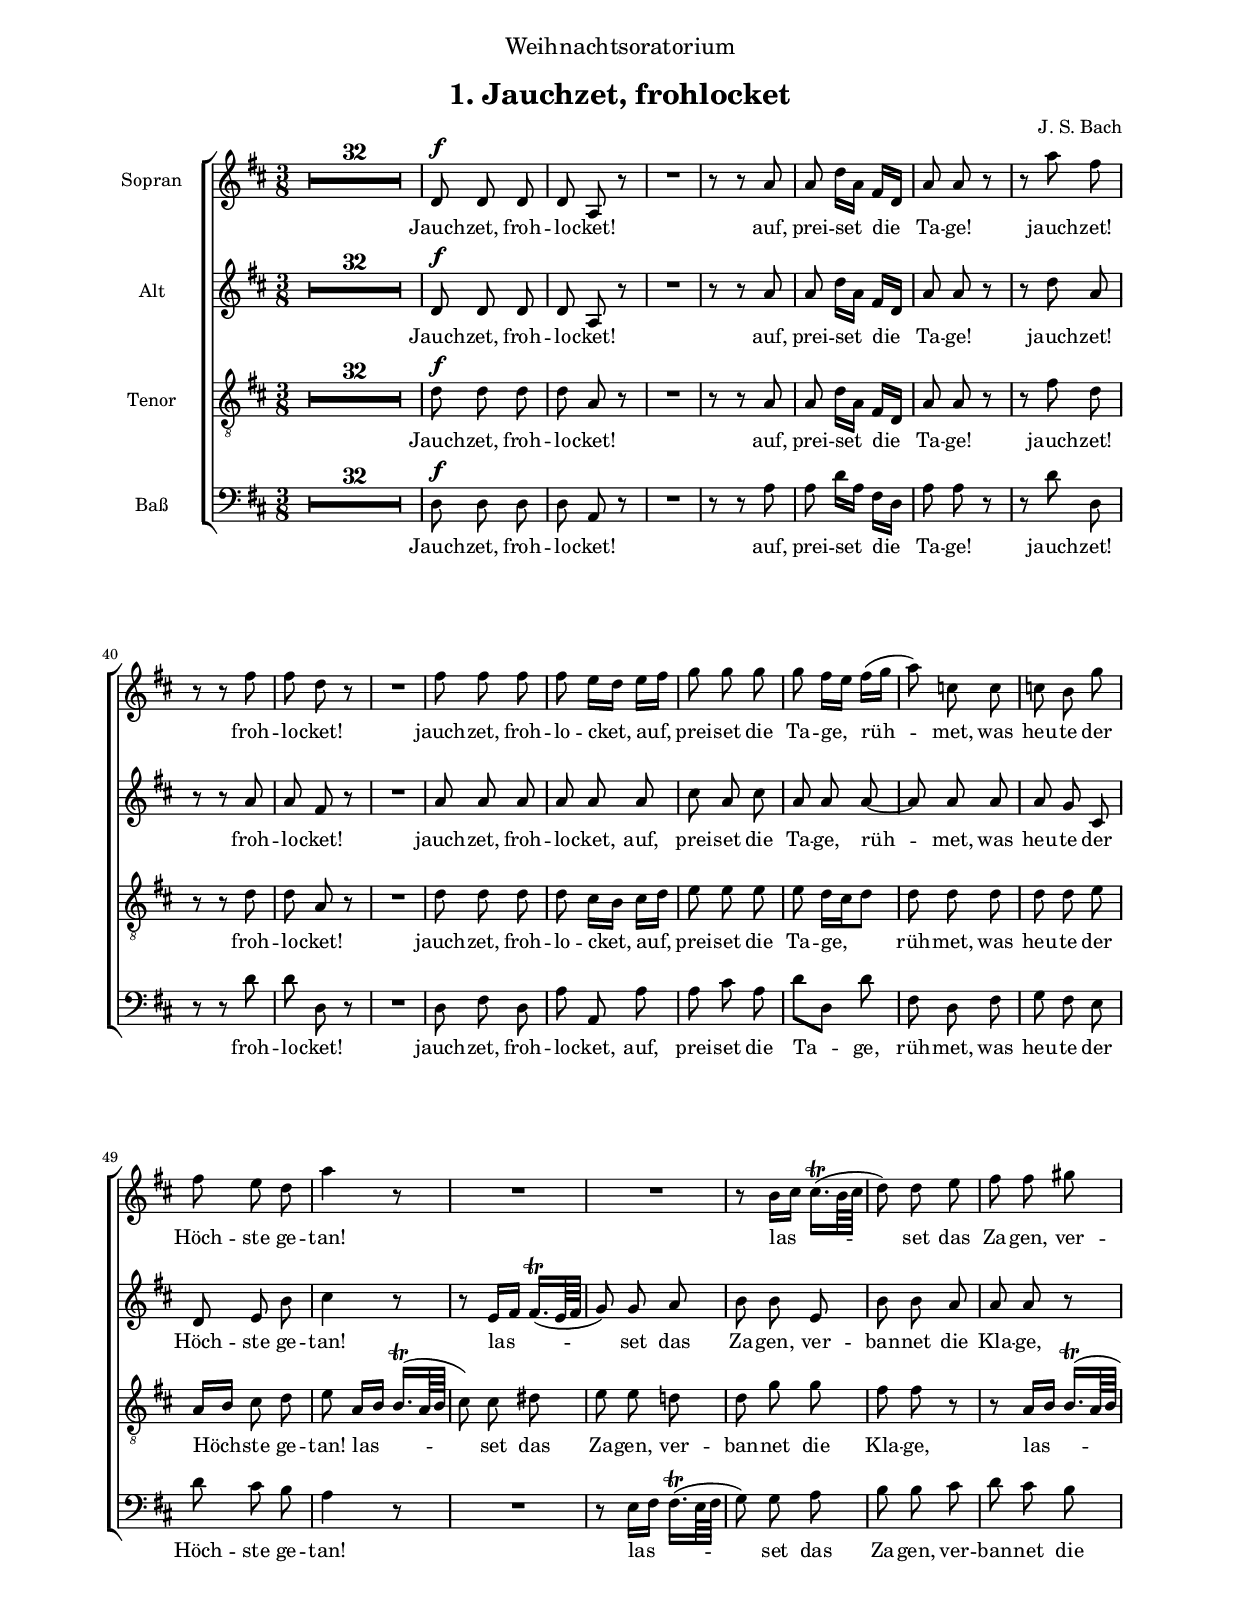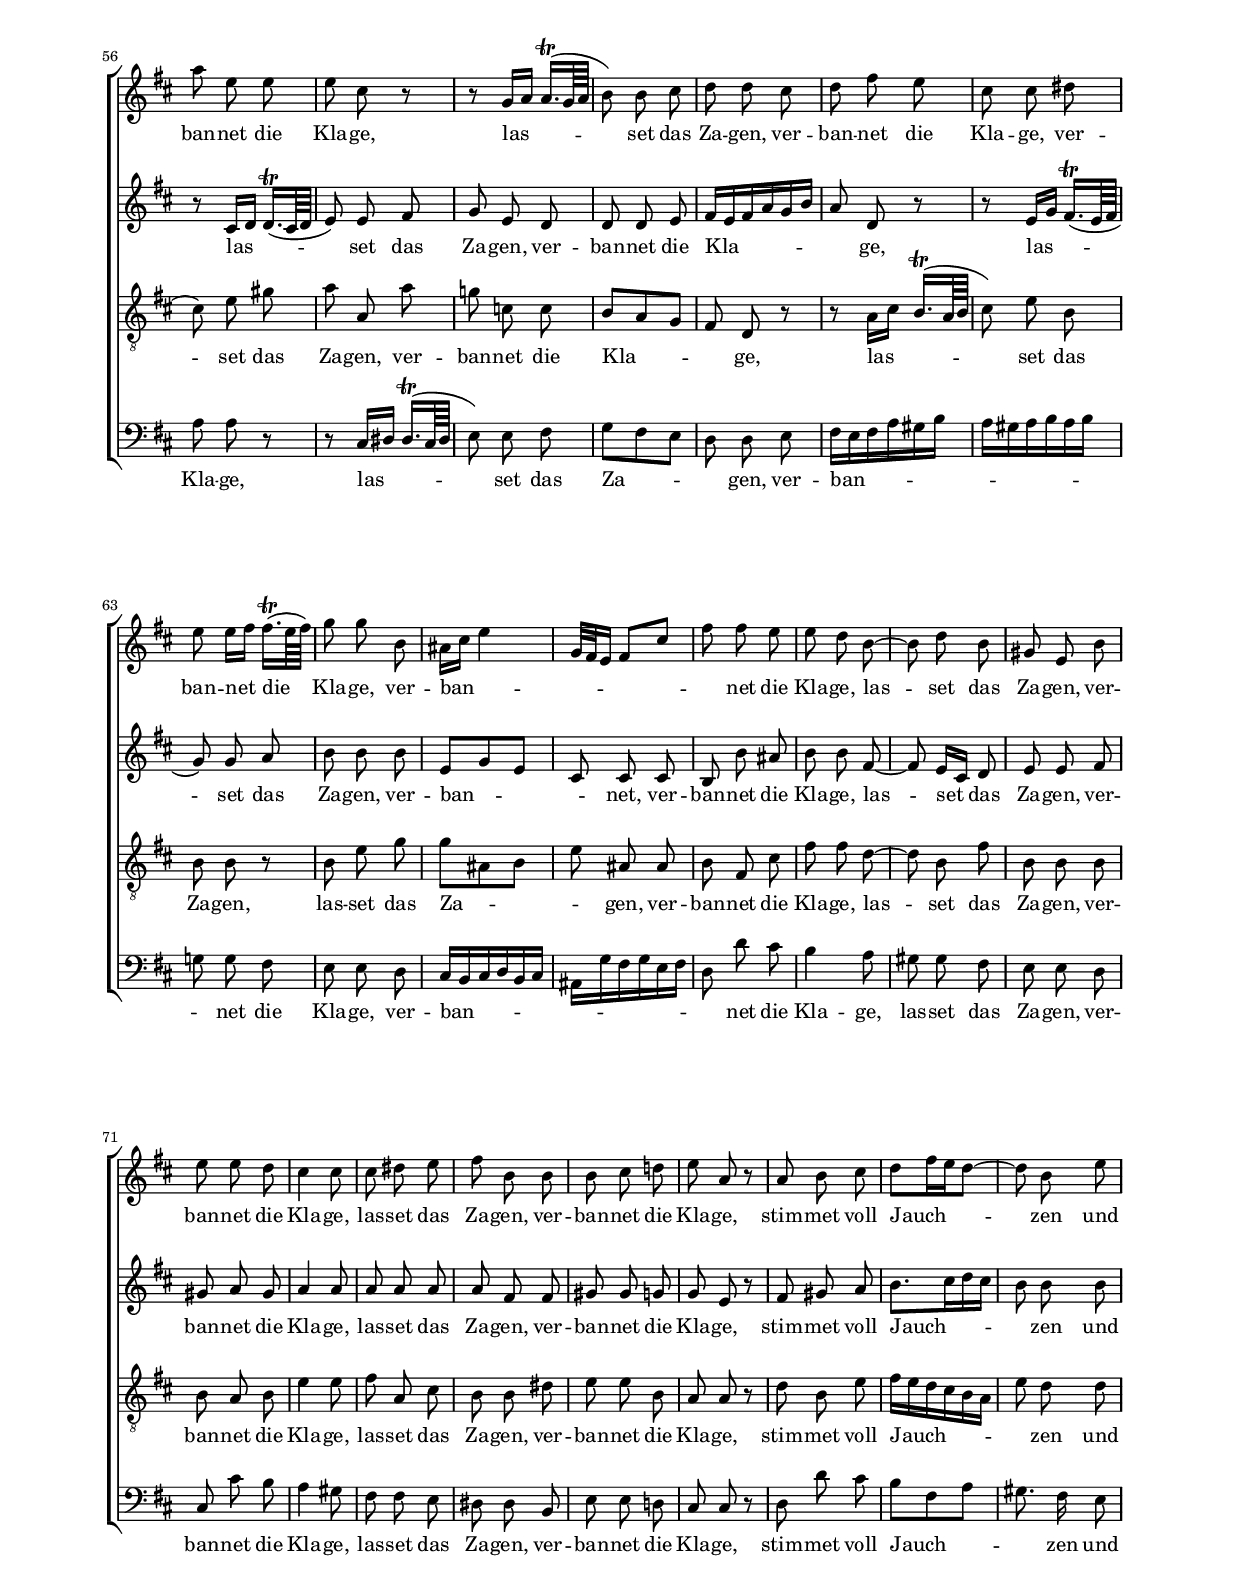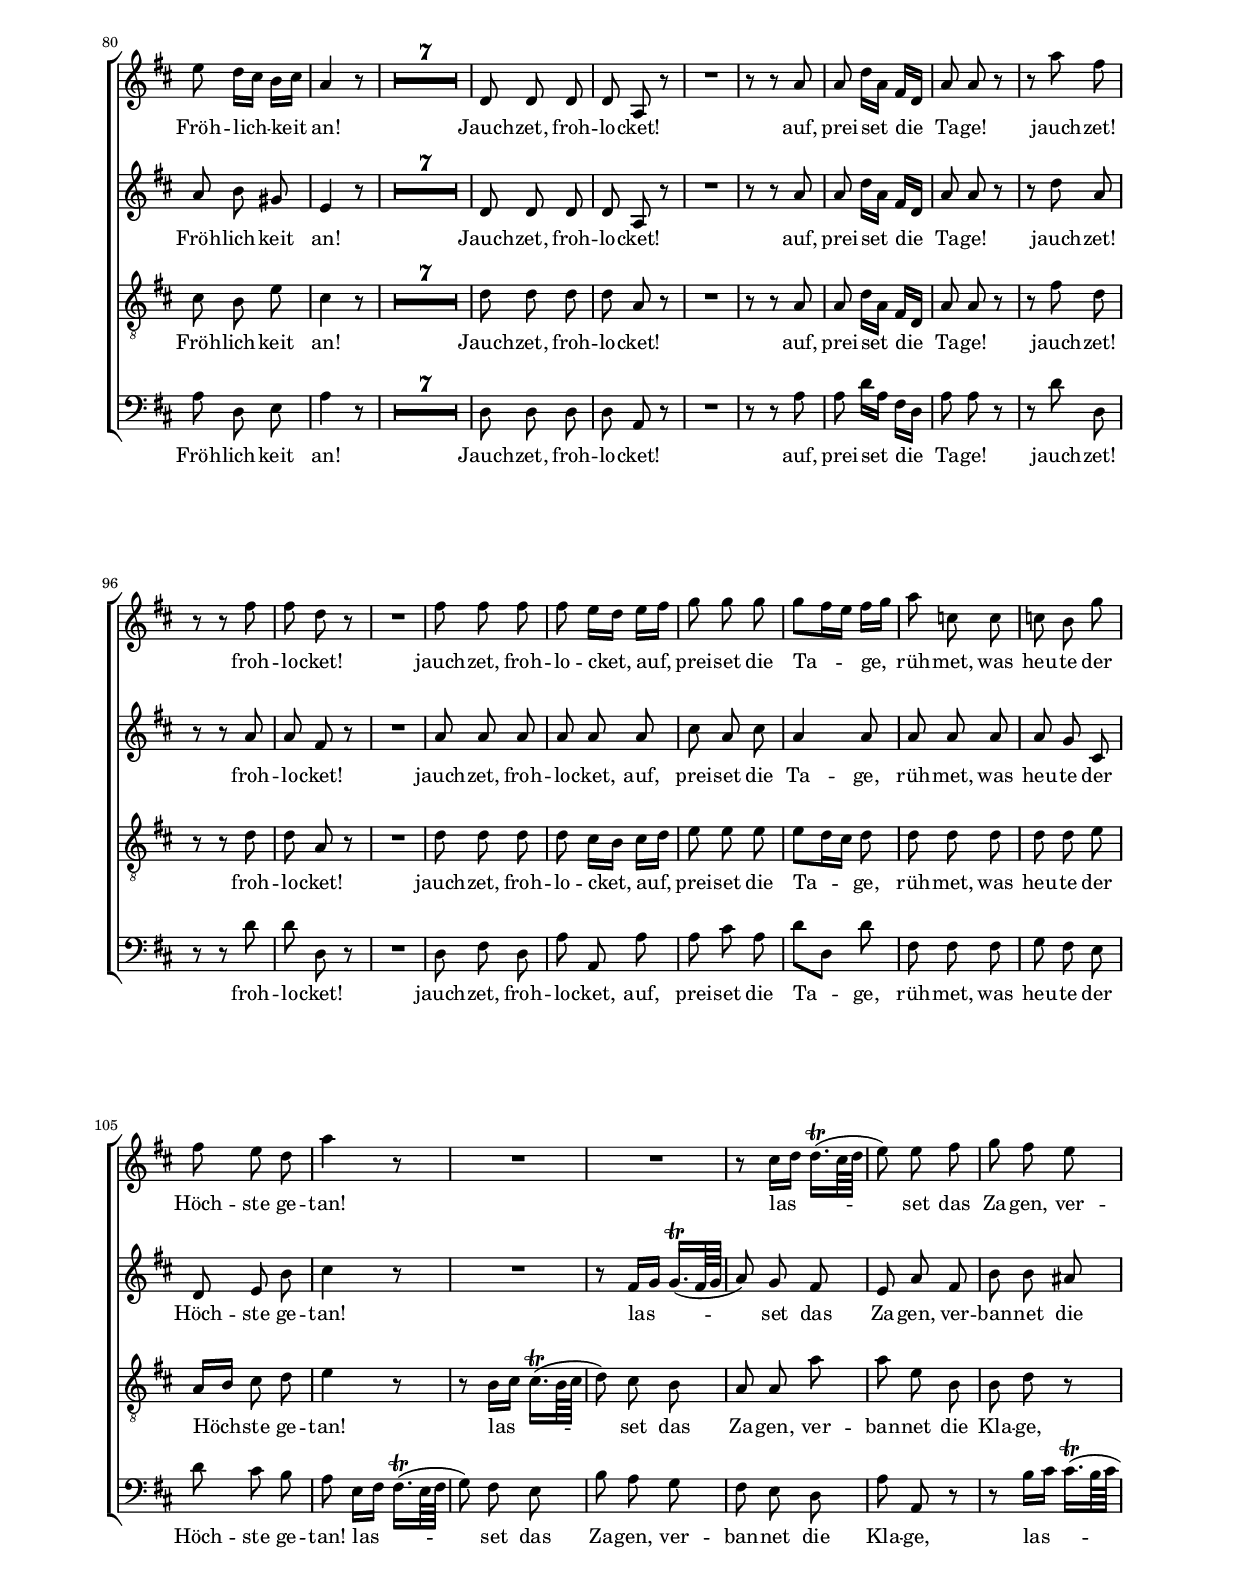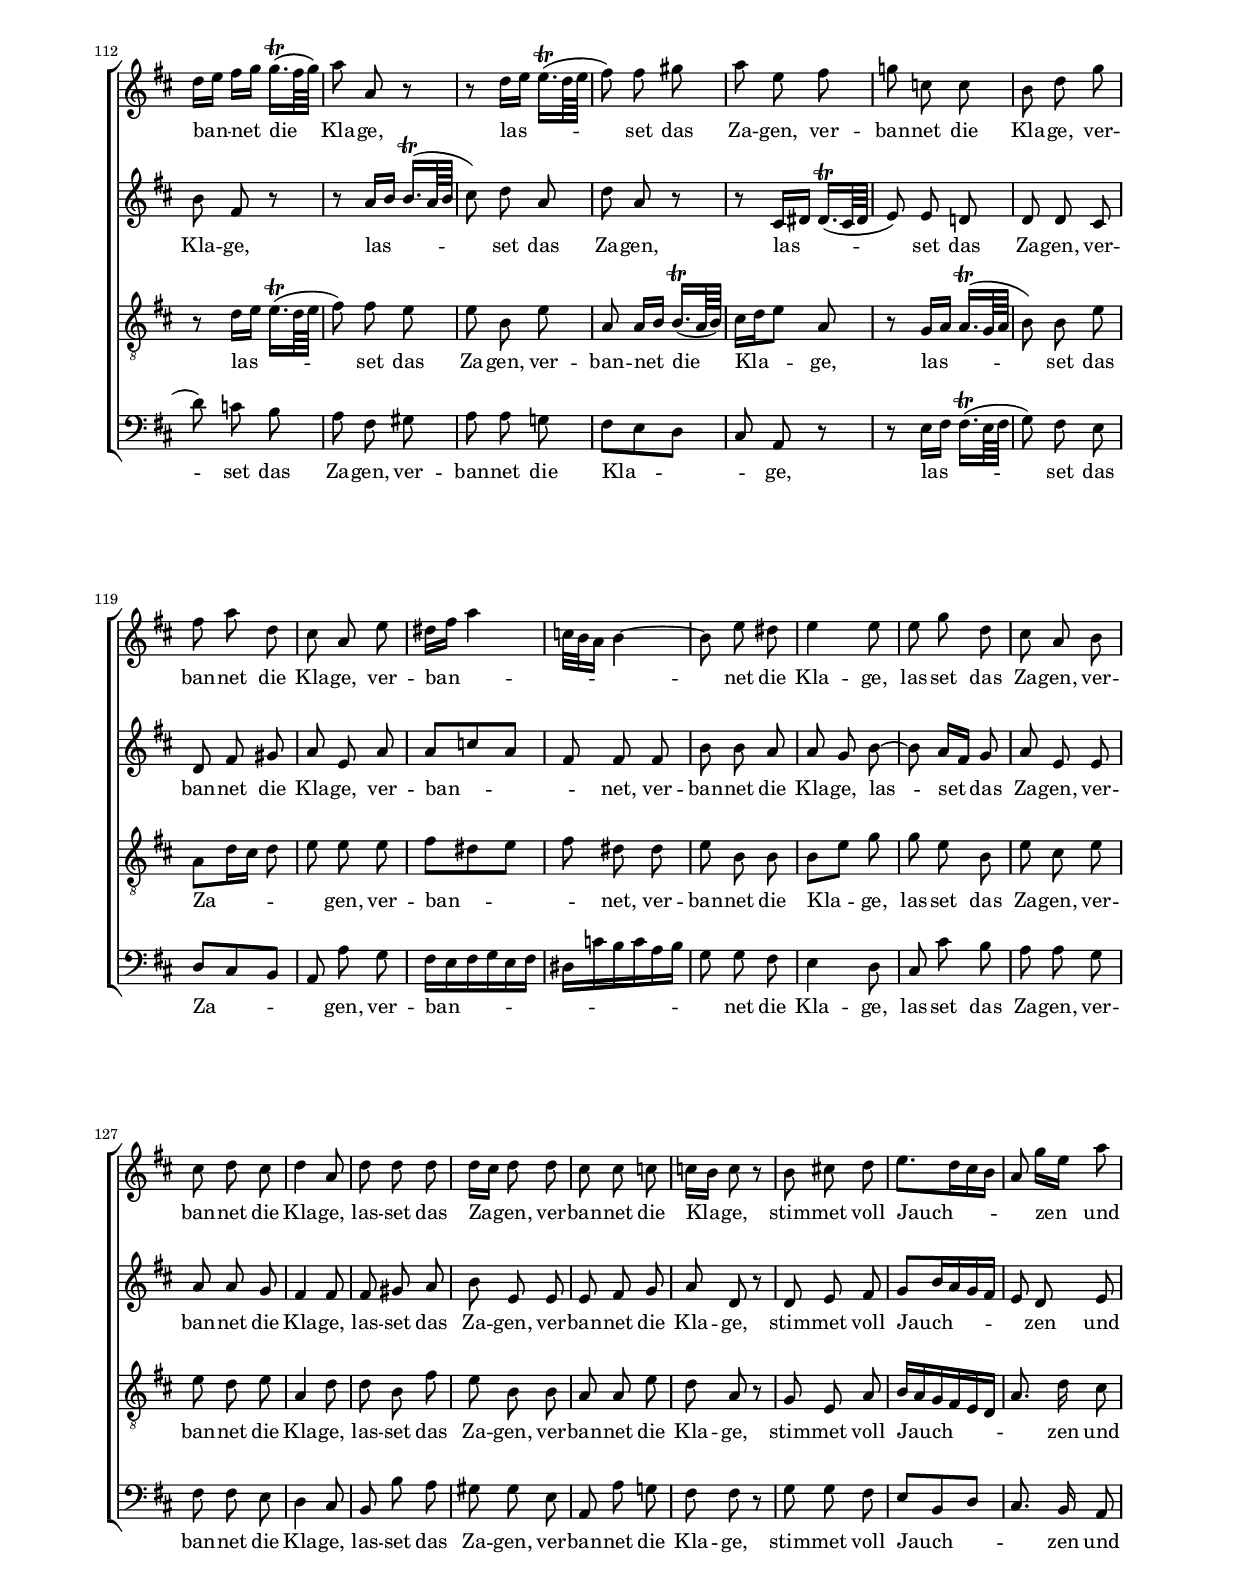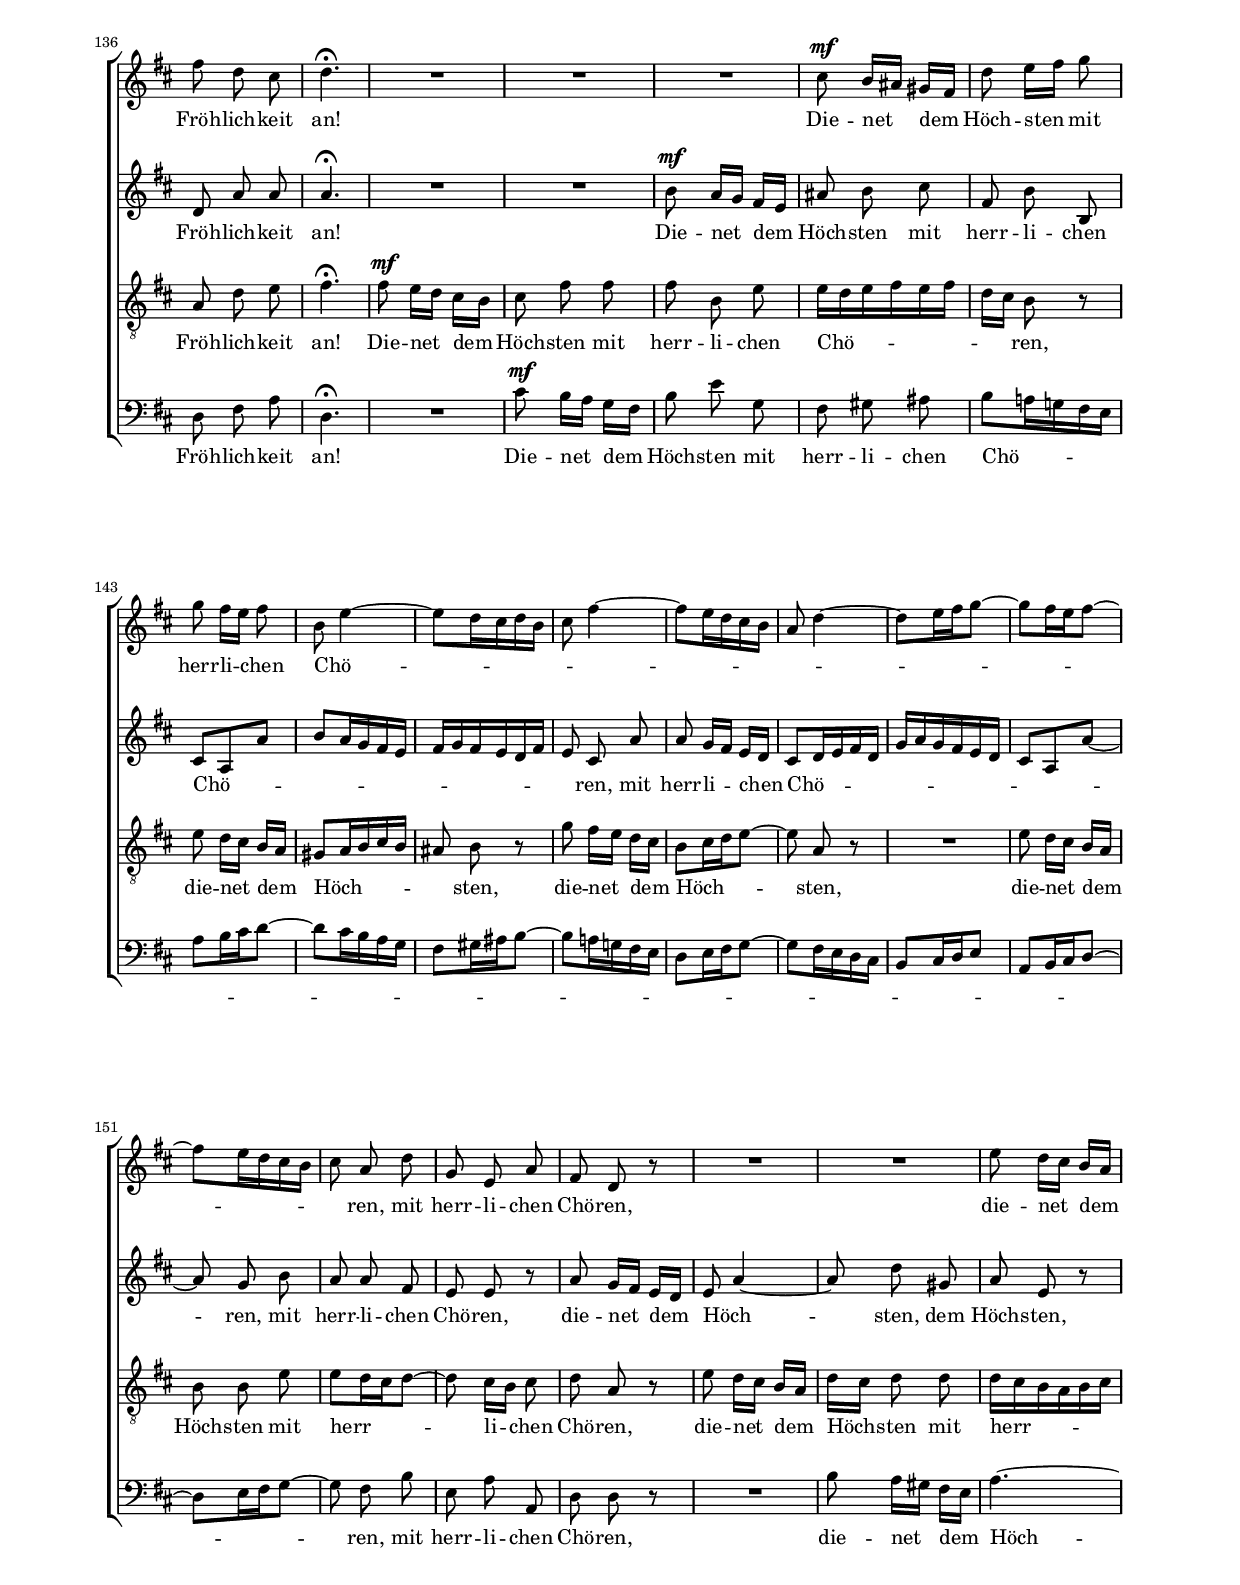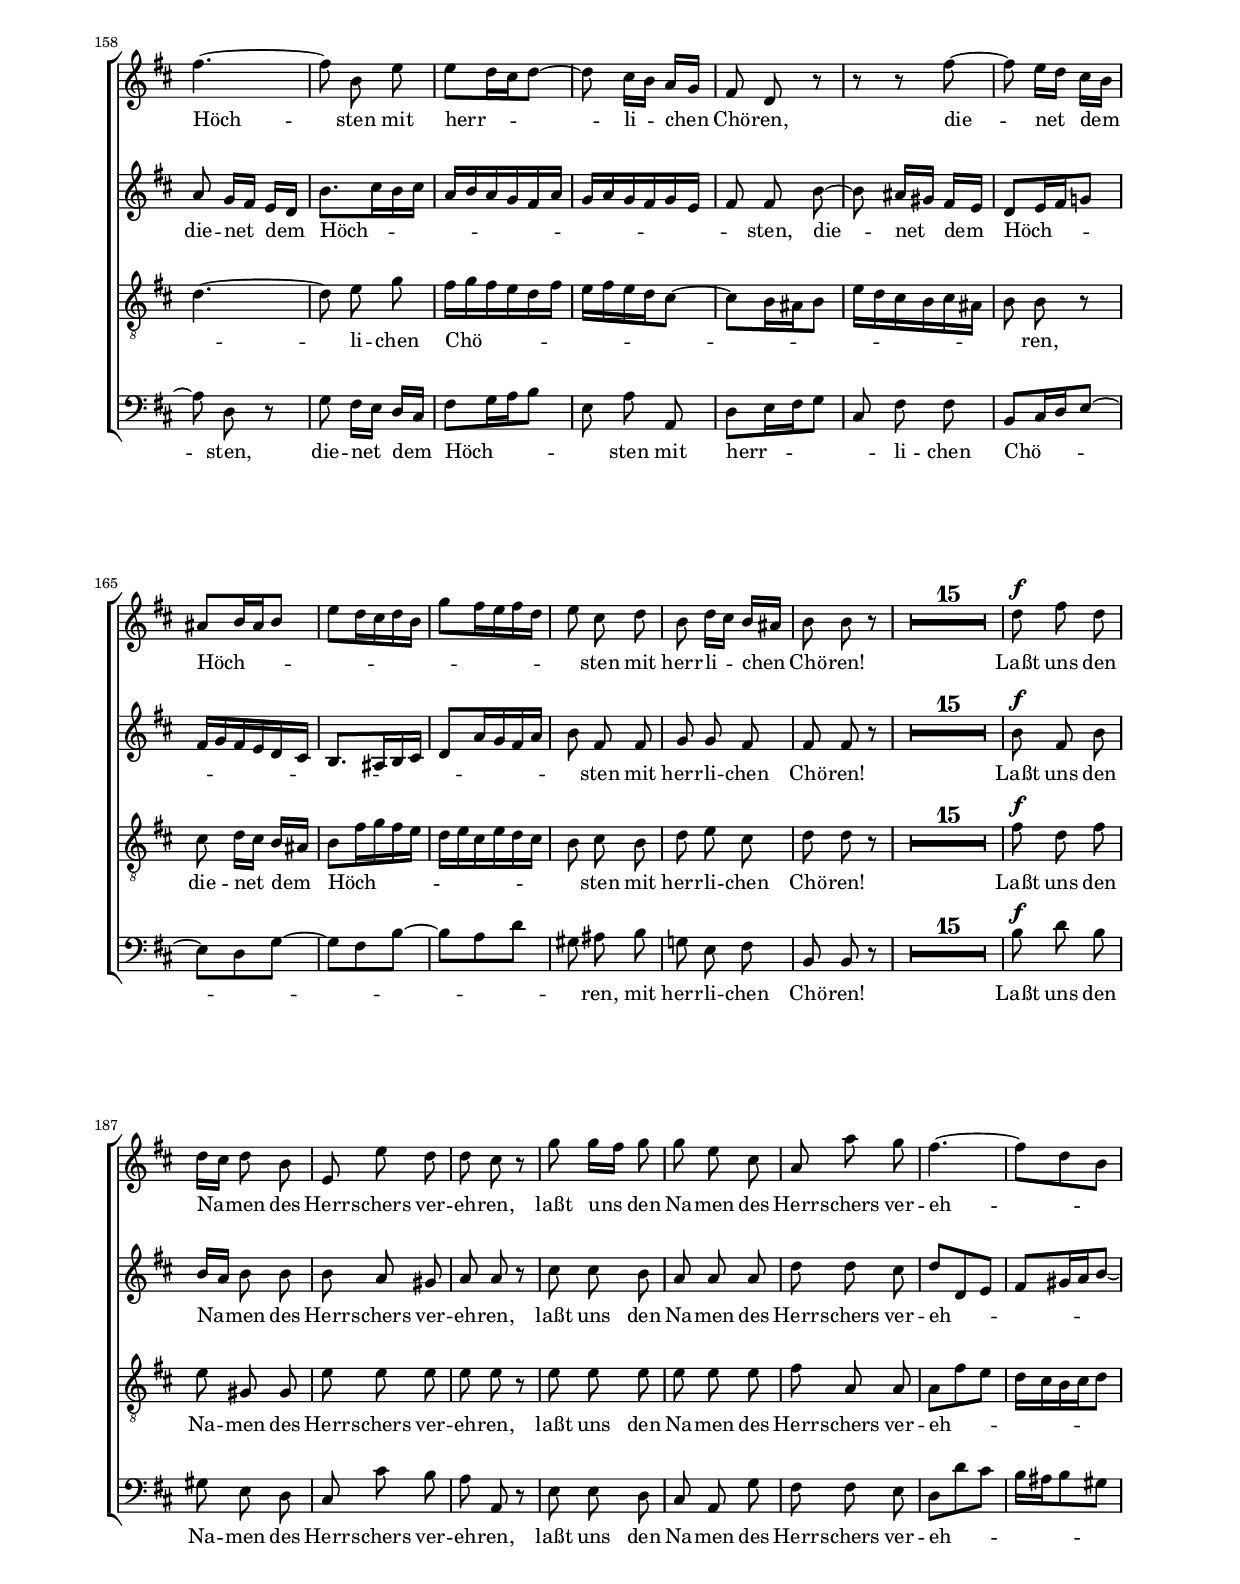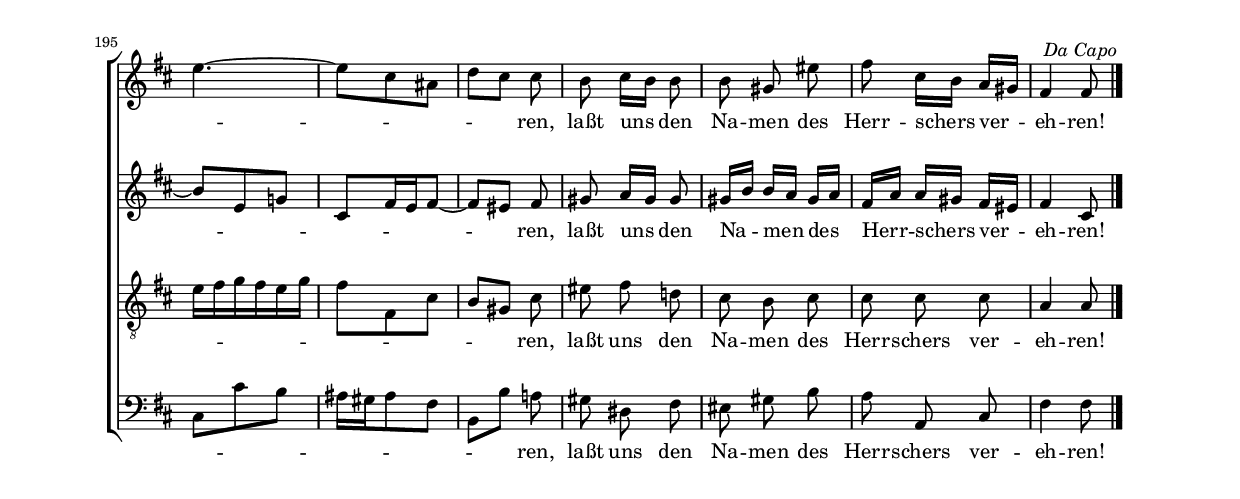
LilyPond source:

\header
{
  dedication=\markup { \fontsize #2 "Weihnachtsoratorium"}
  title=\markup {\vspace #2 "1. Jauchzet, frohlocket"}
  composer="J. S. Bach"
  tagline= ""
}

\version "2.16.0"
\include "deutsch.ly"
#(set-global-staff-size 16)
#(ly:set-option 'point-and-click #f)

	
global = {
	\key d \major
	\time 3/8
	}

	ficta = { \once \set suggestAccidentals = ##t }
	
	forget = #(define-music-function (parser location music) (ly:music?) #{
		\accidentalStyle "forget"
		$music
		\accidentalStyle "default"
		#})


\paper
	{
	top-margin = 1.8 \cm
	bottom-margin = 1.8 \cm
	left-margin = 2 \cm
	line-width = 17 \cm
	ragged-bottom = ##f
	ragged-last-bottom = ##t
	print-page-number = ##f
	system-system-spacing = #'((basic-distance . 20) (minimum-distance . 14) (padding . 8) (strechability . 50))
%	systems-per-page = 3
%	min-systems-per-page = 3
	}


cantus =  \relative c''
	{
	\autoBeamOff
	\compressFullBarRests
	R4.*32
	d,8^\f d d
	d8 a r
%35
	R4. |
	r8 r a'
	a8 d16[ a] fis[ d]
	a'8 a r
	r8 a' fis
%40
	r8 r fis |
	fis8 d r
	R4.
	fis8 fis fis
	fis8 e16[ d] e16[ fis]
%45
	g8 g g |
	g8 fis16[ e] fis16[( g]
	a8) c, c
	c8 h g'
	fis8 e d
%50
	a'4 r8 |
	R4.
	R4.
	r8 h,16[ cis] cis16.[(\trill h64 cis]
	d8) d e
%55
	fis8 fis gis |
	a8 e e
	e8 cis r
	r8 g16[ a] a16.[(\trill g64 a]
	h8) h cis
%60
	d8 d cis |
	d8 fis e
	cis8 cis dis
	e8 e16[ fis] fis16.[(\trill e64 fis])
	g8 g h,
%65
	ais16[ cis] e4 |
	g,32[ fis e16] fis8[ cis']
	fis8 fis e
	e8 d h~
	h8 d h
%70
	gis8 e h' |
	e8 e d
	cis4 cis8
	cis8 dis e
	fis8 h, h
%75
	h8 cis d! |
	e8 a, r
	a8 h cis
	d8[ fis16 e d8]~
	d8 h e
%80
	e8 d16[ cis] h[ cis] |
	a4 r8
	\compressFullBarRests \override MultiMeasureRest #'expand-limit = #3  R4.*7
	d,8 d d
%90
	d8 a r |
	R4.
	r8 r a'
	a8 d16[ a] fis[ d]
	a'8 a r
%95
	r8 a' fis |
	r8 r fis
	fis8 d r
	R4.
	fis8 fis fis
%100
	fis8 e16[ d] e[ fis] |
	g8 g g
	g8[ fis16 e] fis[ g]
	a8 c, c
	c8 h g'
%105
	fis8 e d |
	a'4 r8
	R4.
	R4.
	r8 cis,16[ d] d16.[(\trill cis64 d]
%110
	e8) e fis |
	g8 fis e
	d16[ e] fis[ g] g16.[(\trill fis64 g])
	a8 a, r
	r8 d16[ e] e16.[(\trill d64 e]
%115
	fis8) fis gis |
	a8 e fis
	g!8 c, c
	h8 d g
	fis8 a d,
%120
	cis8 a e' |
	dis16[ fis] a4
	c,32[ h a16] h4~
	h8 e dis
	e4 e8
%125
	e8 g d |
	cis8 a h
	cis8 d cis
	d4 a8
	d8 d d
%130
	d16[ cis] d8 d |
	cis8 cis c
	c16[ h] c8 r
	h8 cis! d
	e8.[ d16 cis h]
%135
	a8 g'16[ e] a8 |
	fis8 d cis 
	d4.\fermata
	R4.
	R4.
%140
	R4. |
	cis8^\mf h16[ ais] gis[ fis]
	d'8 e16[ fis] g8
	g8 fis16[ e] fis8
	h,8 e4~
%145
	e8[ d16 cis d h] |
	cis8 fis4~
	fis8[ e16 d cis h]
	a8 d4~
	d8[ e16 fis g8]~
%150
	g8[ fis16 e fis8]~ |
	fis[ e16 d cis h]
	cis8 a d
	g,8 e a
	fis8 d r
%155
	R4. |
	R4.
	e'8 d16[ cis] h[ a]
	fis'4.~
	fis8 h, e
%160
	e8[ d16 cis d8]~ |
	d8 cis16[ h] a[ g]
	fis8 d r
	r8 r fis'~
	fis8 e16[ d ] cis[ h]
%165
	ais8[ h16 ais h8] |
	e8[ d16 cis d h]
	g'8[ fis16 e fis d]
	e8 cis d
	h8 d16[ cis] h[ ais]
%170
	h8 h r |
	\compressFullBarRests \override MultiMeasureRest #'expand-limit = #3  R4.*15
%186
	d8^\f fis d |
	d16[ cis] d8 h
	e,8 e' d
	d8 cis r
%190
	g'8 g16[ fis] g8 |
	g8 e cis
	a8 a' g
	fis4.~
	fis8[ d h]
%195
	e4.~ |
	e8[ cis ais]
	d8[ cis] cis
	h8 cis16[ h] h8
	h8 gis eis'
%200
	fis8 cis16[ h] a[ gis] |
	fis4 fis8^\markup { \italic \center-align "Da Capo" } \bar "|."
	}


altus =  \relative c'
        {
	\autoBeamOff
	\compressFullBarRests
	R4.*32
	d8^\f d d
	d8 a r
%35
	R4. |
	r8 r a'
	a8 d16[ a] fis[ d]
	a'8 a r
	r8 d a
%40
	r8 r a |
	a8 fis r
	R4.
	a8 a a
	a8 a a
%45
	cis8 a cis |
	a8 a a~
	a8 a a
	a8 g cis,
	d8 e h'
%50
	cis4 r8 |
	r8 e,16[ fis] fis16.[(\trill e64 fis]
	g8) g a
	h8 h e,
	h'8 h a
%55
	a8 a r |
	r8 cis,16[ d] d16.[(\trill cis64 d]
	e8) e fis
	g8 e d
	d8 d e
%60
	fis16[ e fis a g h] |
	a8 d, r
	r8 e16[ g] fis16.[(\trill e64 fis]
	g8) g a
	h8 h h
%65
	e,8[ g e] |
	cis8 cis cis
	h8 h' ais
	h8 h fis~
	fis8 e16[ cis] d8
%70
	e8 e fis |
	gis8 a gis
	a4 a8
	a8 a a
	a8 fis fis
%75
	gis8 gis g |
	g8 e r
	fis8 gis a
	h8.[ cis16 d cis]
	h8 h h
%80
	a8 h gis |
	e4 r8
	\compressFullBarRests \override MultiMeasureRest #'expand-limit = #3  R4.*7
	d8 d d
%90
	d8 a r |
	R4.
	r8 r a'
	a8 d16[ a] fis[ d]
	a'8 a r
%95
	r8 d a |
	r8 r a
	a8 fis r
	R4.
	a8 a a
%100
	a8 a a |
	cis8 a cis
	a4 a8
	a8 a a
	a8 g cis,
%105
	d8 e h' |
	cis4 r8
	R4.
	r8 fis,16[ g] g16.[(\trill fis64 g]
	a8) g fis
%110
	e8 a fis |
	h8 h ais
	h8 fis r
	r8 a16[ h] h16.[(\trill a64 h]
	cis8) d a
%115
	d8 a r |
	r8 cis,16[ dis] dis16.[(\trill cis64 dis]
	e8) e d!
	d8 d cis
	d8 fis gis
%120
	a8 e a |
	a8[ c a]
	fis8 fis fis
	h8 h a
	a8 g h~
%125
	h8 a16[ fis] g8 |
	a8 e e
	a8 a g
	fis4 fis8
	fis8 gis a
%130
	h8 e, e |
	e8 fis g
	a8 d, r
	d8 e fis
	g8[ h16 a g fis]
%135
	e8 d e |
	d8 a' a
	a4.\fermata
	R4.
	R4.
%140
	h8^\mf a16[ g] fis[ e] |
	ais8 h cis
	fis,8 h h,
	cis8[ a a']
	h8[ a16 g fis e]
%145
	fis16[ g fis e d fis] |
	e8 cis a'
	a8 g16[ fis] e[ d]
	cis8[ d16 e fis d]
	g16[ a g fis e d]
%150
	cis8[ a a']~ |
	a8 g h
	a8 a fis
	e8 e r
	a8 g16[ fis] e[ d]
%155
	e8 a4~ |
	a8 d gis,
	a8 e r
	a8 g16[ fis] e[ d]
	h'8.[ cis16 h cis]
%160
	a16[ h a g fis a] |
	g16[ a g fis g e]
	fis8 fis h~
	h8 ais16[ gis] fis[ e]
	d8[ e16 fis g!8]
%165
	fis16[ g fis e d cis] |
	h8.[ ais16 h cis]
	d8[ a'16 g fis a]
	h8 fis fis
	g8 g fis
%170
	fis8 fis r |
	\compressFullBarRests \override MultiMeasureRest #'expand-limit = #3  R4.*15
%186
	h8^\f fis h |
	h16[ a] h8 h
	h8 a gis
	a8 a r
%190
	cis8 cis h |
	a8 a a
	d8 d cis
	d8[ d, e]
	fis8[ gis16 a h8]~
%195
	h8[ e, g!] |
	cis,8[ fis16 e fis8]~
	fis8[ eis] fis
	gis8 a16[ gis] gis8
	gis16[ h] h[ a] gis[ a]
%200
	fis16[ a] a[ gis] fis[ eis]
	fis4 cis8
	}


tenor =  \relative c'
	{
	\autoBeamOff
	\compressFullBarRests
	R4.*32
	d8^\f d d
	d8 a r
%35
	R4. |
	r8 r a
	a8 d16[ a] fis[ d]
	a'8 a r
	r8 fis' d
%40
	r8 r d |
	d8 a r
	R4.
	d8 d d
	d8 cis16[ h] cis[ d]
%45
	e8 e e |
	e8 d16[ cis d8]
	d8 d d
	d8 d e
	a,16[ h] cis8 d
%50
	e8 a,16[ h] h16.[(\trill a64 h] |
	cis8) cis dis
	e8 e d!
	d8 g g
	fis8 fis r
%55
	r8 a,16[ h] h16.[(\trill a64 h] |
	cis8) e gis
	a8 a, a'
	g!8 c, c
	h8[ a g]
%60
	fis8 d r |
	r8 a'16[ cis] h16.[(\trill a64 h]
	cis8) e h
	h8 h r
	h8 e g
%65
	g8[ ais, h] |
	e8 ais, ais
	h8 fis cis'
	fis8 fis d~
	d8 h fis'
%70
	h,8 h h |
	h8 a h
	e4 e8
	fis8 a, cis
	h8 h dis
%75
	e8 e h |
	a8 a r
	d8 h e
	fis16[ e d cis h a]
	e'8 d d
%80
	cis8 h e |
	cis4 r8
	\compressFullBarRests \override MultiMeasureRest #'expand-limit = #3  R4.*7
	d8 d d
%90
	d8 a r |
	R4.
	r8 r a
	a8 d16[ a] fis[ d]
	a'8 a r
%95
	r8 fis' d |
	r8 r d
	d8 a r
	R4.
	d8 d d
%100
	d8 cis16[ h] cis[ d] |
	e8 e e
	e8[ d16  cis] d8
	d8 d d
	d8 d e
%105
	a,16[ h] cis8 d |
	e4 r8
	r8 h16[ cis] cis16.[(\trill h64 cis]
	d8) cis h
	a8 a a'
%110
	a8 e h |
	h8 d r
	r8 d16[ e] e16.[(\trill d64 e ]
	fis8) fis e
	e8 h e
%115
	a,8 a16[ h] h16.[(\trill a64 h]) |
	cis16[ d e8] a,
	r8 g16[ a] a16.[(\trill g64 a]
	h8) h e
	a,8[ d16 cis] d8
%120
	e8 e e |
	fis8[ dis e]
	fis8 dis dis
	e8 h h
	h8[ e] g
%125
	g8 e h |
	e8 cis e
	e8 d e
	a,4 d8
	d8 h fis'
%130
	e8 h h |
	a8 a e'
	d8 a r
	g8 e a
	h16[ a g fis e d]
%135
	a'8. d16 cis8 |
	a8 d e
	fis4.\fermata
	fis8^\mf e16[ d] cis[ h]
	cis8 fis fis
%140
	fis8 h, e |
	e16[ d e fis e fis]
	d16[ cis] h8 r
	e8 d16[ cis] h[ a]
	gis8[ a16 h cis h]
%145
	ais8 h r |
	g'8 fis16[ e] d[ cis]
	h8[ cis16 d e8]~
	e8 a, r
	R4.
%150
	e'8 d16[ cis] h[ a] |
	h8 h e
	e8[ d16 cis d8]~
	d8 cis16[ h] cis8
	d8 a r
%155
	e'8 d16[ cis] h[ a] |
	d16[ cis] d8 d
	d16[ cis h a h cis]
	d4.~
	d8 e g
%160
	fis16[ g fis e d fis] |
	e16[ fis e d cis8]~
	cis8[ h16 ais h8]
	e16[ d cis h cis ais]
	h8 h r
%165
	cis8 d16[ cis] h[ ais] |
	h8[ fis'16 g fis e]
	d16[ e cis e d cis]
	h8 cis h
	d8 e cis
%170
	d8 d r |
	\compressFullBarRests \override MultiMeasureRest #'expand-limit = #3  R4.*15
%186
	fis8^\f d fis
	e8 gis, gis
	e'8 e e
	e8 e r
%190
	e8 e e |
	e8 e e
	fis8 a, a
	a8[ fis' e]
	d16[ cis h cis d8]
%195
	e16[ fis g fis e g] |
	fis8[ fis, cis']
	h8[ gis] cis
	eis8 fis d!
	cis8 h cis
%200
	cis8 cis cis |
	a4 a8
	}


bassus  =  \relative c
	{
	\autoBeamOff
	\compressFullBarRests
	R4.*32
	d8^\f d d
	d8 a r
%35
	R4. |
	r8 r a'
	a8 d16[ a] fis[ d]
	a'8 a r
	r8 d d,
%40
	r8 r d' |
	d8 d, r
	R4.
	d8 fis d
	a'8 a, a'
%45
	a8 cis a |
	d8[ d,] d'
	fis,8 d fis
	g8 fis e
	d'8 cis h
%50
	a4 r8 |
	R4.
	r8 e16[ fis] fis16.[(\trill e64 fis]
	g8) g a
	h8 h cis
%55
	d8 cis h |
	a8 a r
	r8 cis,16[ dis] dis16.[(\trill cis64 dis]
	e8) e fis
	g8[ fis e]
%60
	d8 d e |
	fis16[ e fis a gis h]
	a16[ gis a h a h]
	g!8 g fis
	e8 e d
%65
	cis16[ h cis d h cis] |
	ais16[ g' fis g e fis]
	d8 d' cis
	h4 a8
	gis8 gis fis
%70
	e8 e d |
	cis8 cis' h
	a4 gis8
	fis8 fis e
	dis8 dis h
%75
	e8 e d! |
	cis8 cis r
	d8 d' cis
	h8[ fis a]
	gis8. fis16 e8
%80
	a8 d, e |
	a4 r8
	\compressFullBarRests \override MultiMeasureRest #'expand-limit = #3  R4.*7
	d,8 d d
%90
	d8 a r |
	R4.
	r8 r a'
	a8 d16[ a] fis[ d]
	a'8 a r
%95
	r8 d d, |
	r8 r d'
	d8 d, r
	R4.
	d8 fis d
%100
	a'8 a, a' |
	a8 cis a
	d8[ d,] d'
	fis,8 fis fis
	g8 fis e
%105
	d'8 cis h |
	a8 e16[ fis] fis16.[(\trill e64 fis]
	g8) fis e
	h'8 a g
	fis8 e d
%110
	a'8 a, r |
	r8 h'16[ cis] cis16.[(\trill h64 cis]
	d8) c h
	a8 fis gis
	a8 a g!
%115
	fis8[ e d] |
	cis8 a r
	r8 e'16[ fis] fis16.[(\trill e64 fis]
	g8) fis e
	d8[ cis h]
%120
	a8 a' g |
	fis16[ e fis g e fis]
	dis16[ c' h c a h]
	g8 g fis
	e4 d8
%125
	cis8 cis' h |
	a8 a g
	fis8 fis e
	d4 cis8
	h8 h' a
%130
	gis8 gis e |
	a,8 a' g!
	fis8 fis r
	g8 g fis
	e8[ h d]
%135
	cis8. h16 a8 |
	d8 fis a
	d,4.\fermata
	R4.
	cis'8^\mf h16[ a] g[ fis]
%140
	h8 e g, |
	fis8 gis ais
	h8[ a!16 g! fis e]
	a8[ h16 cis d8]~
	d8[ cis16 h a g]
%145
	fis8[ gis16 ais h8]~ |
	h8[ a!16 g! fis e]
	d8[ e16 fis g8]~
	g8[ fis16 e d cis]
	h8[ cis16 d e8]
%150
	a,8[ h16 cis d8]~ |
	d8[ e16 fis g8]~
	g8 fis h
	e,8 a a,
	d8 d r
%155
	R4. |
	h'8 a16[ gis] fis[ e]
	a4.~
	a8 d, r
	g8 fis16[ e] d[ cis]
%160
	fis8[ g16 a h8]
	e,8 a a,
	d8[ e16 fis g8]
	cis,8 fis fis
	h,8[ cis16 d e8]~
%165
	e8[ d g]~ |
	g8[ fis h]~
	h8[ a d]
	gis,8 ais h
	g!8 e fis
%170
	h,8 h r |
	\compressFullBarRests \override MultiMeasureRest #'expand-limit = #3  R4.*15
%186
	h'8^\f d h |
	gis8 e d
	cis8 cis' h
	a8 a, r
%190
	e'8 e d |
	cis8 a g'
	fis8 fis e
	d8[ d' cis]
	h16[ ais h8 gis]
%195
	cis,8[ cis' h] |
	ais16[ gis ais8 fis]
	h,8[ h'] a!
	gis8 dis fis
	eis8 gis h
%200
	a8 a, cis |
	fis4 fis8
	}

lyricscantus = \lyricmode {
	Jauch -- zet, froh -- lo -- cket!
	auf, prei -- set die Ta -- ge!
	jauch -- zet! froh -- lo -- cket!
	jauch -- zet, froh -- lo -- cket, auf, prei -- set die Ta -- ge,
	rüh -- met, was heu -- te der Höch -- ste ge -- tan!
	las -- _ set das Za -- gen, ver -- ban -- net die Kla -- ge,
	las -- _ set das Za -- gen, ver -- ban -- net die Kla -- ge,
	ver -- ban -- net die Kla -- ge,
	ver -- ban -- _ _ _ _ net die Kla -- ge,
	las -- set das Za -- gen, ver -- ban -- net die Kla -- ge,
	las -- set das Za -- gen, ver -- ban -- net die Kla -- ge,
	stim -- met voll Jauch -- zen und Fröh -- lich -- keit an!
	Jauch -- zet, froh -- lo -- cket!
	auf, prei -- set die Ta -- ge!
	jauch -- zet! froh -- lo -- cket!
	jauch -- zet, froh -- lo -- cket, auf, prei -- set die Ta -- ge,
	rüh -- met, was heu -- te der Höch -- ste ge -- tan!
	las -- _ set das Za -- gen, ver -- ban -- net die Kla -- ge,
	las -- _ set das Za -- gen, ver -- ban -- net die Kla -- ge,
	ver -- ban -- net die Kla -- ge,
	ver -- ban -- _ _ _ net die Kla -- ge,
	las -- set das Za -- gen, ver -- ban -- net die Kla -- ge,
	las -- set das Za -- gen, ver -- ban -- net die Kla -- ge,
	stim -- met voll Jauch -- _ zen und Fröh -- lich -- keit an!
	Die -- net dem Höch -- sten mit herr -- li -- chen Chö -- _ _ _ _ _ _ ren,
	mit herr -- li -- chen Chö -- ren,
	die -- net dem Höch -- sten mit herr -- li -- chen Chö -- ren,
	die -- net dem Höch -- _ _ _ sten mit herr -- li -- chen Chö -- ren!
	Laßt uns den Na -- men des Herr -- schers ver -- eh -- ren,
	laßt uns den Na -- men des Herr -- schers ver -- eh -- _ _ ren,
	laßt uns den Na -- men des Herr -- schers ver -- eh -- ren!
	}


lyricsaltus = \lyricmode {
	Jauch -- zet, froh -- lo -- cket!
	auf, prei -- set die Ta -- ge!
	jauch -- zet! froh -- lo -- cket!
	jauch -- zet, froh -- lo -- cket, auf, prei -- set die Ta -- ge,
	rüh -- met, was heu -- te der Höch -- ste ge -- tan!
	las -- _ set das Za -- gen, ver -- ban -- net die Kla -- ge,
	las -- _ set das Za -- gen, ver -- ban -- net die Kla -- _ ge,
	las -- _ set das Za -- gen, ver -- ban -- _ net, ver -- ban -- net die Kla -- ge,
	las -- set das Za -- gen, ver -- ban -- net die Kla -- ge,
	las -- set das Za -- gen, ver -- ban -- net die Kla -- ge,
	stim -- met voll Jauch -- _ zen und Fröh -- lich -- keit an!
	Jauch -- zet, froh -- lo -- cket!
	auf, prei -- set die Ta -- ge!
	jauch -- zet! froh -- lo -- cket!
	jauch -- zet, froh -- lo -- cket, auf, prei -- set die Ta -- ge,
	rüh -- met, was heu -- te der Höch -- ste ge -- tan!
	las -- _ set das Za -- gen, ver -- ban -- net die Kla -- ge,
	las -- _ set das Za -- gen,
	las -- _ set das Za -- gen, ver -- ban -- net die Kla -- ge,
	ver -- ban -- _ net,
	ver -- ban -- net die Kla -- ge,
	las -- set das Za -- gen, ver -- ban -- net die Kla -- ge,
	las -- set das Za -- gen, ver -- ban -- net die Kla -- ge,
	stim -- met voll Jauch -- _ zen und Fröh -- lich -- keit an!
	Die -- net dem Höch -- sten mit herr -- li -- chen Chö -- _ _ _ ren,
	mit herr -- li -- chen Chö -- _ _ ren,
	mit herr -- li -- chen Chö -- ren,
	die -- net dem Höch -- _ sten,
	dem Höch -- sten,
	die -- net dem Höch -- _ _ _ sten,
	die -- net dem Höch -- _ _ _ _ sten mit herr -- li -- chen Chö -- ren!
	Laßt uns den Na -- men des Herr -- schers ver -- eh -- ren,
	laßt uns den Na -- men des Herr -- schers ver -- eh -- _ _ ren,
	laßt uns den Na -- men des Herr -- schers ver -- eh -- ren!
	}


lyricstenor = \lyricmode {
	Jauch -- zet, froh -- lo -- cket!
	auf, prei -- set die Ta -- ge!
	jauch -- zet! froh -- lo -- cket!
	jauch -- zet, froh -- lo -- cket, auf, prei -- set die Ta -- ge,
	rüh -- met, was heu -- te der Höch -- ste ge -- tan!
	las -- _ set das Za -- gen, ver -- ban -- net die Kla -- ge,
	las -- _ set das Za -- gen, ver -- ban -- net die Kla -- _ ge,
	las -- _ set das Za -- gen,
	las -- set das Za -- _ gen, ver -- ban -- net die Kla -- ge,
	las -- set das Za -- gen, ver -- ban -- net die Kla -- ge,
	las -- set das Za -- gen, ver -- ban -- net die Kla -- ge,
	stim -- met voll Jauch -- _ zen und Fröh -- lich -- keit an!
	Jauch -- zet, froh -- lo -- cket!
	auf, prei -- set die Ta -- ge!
	jauch -- zet! froh -- lo -- cket!
	jauch -- zet, froh -- lo -- cket, auf, prei -- set die Ta -- ge,
	rüh -- met, was heu -- te der Höch -- ste ge -- tan!
	las -- _ set das Za -- gen, ver -- ban -- net die Kla -- ge,
	las -- _ set das Za -- gen, ver -- ban -- net die Kla -- ge,
	las -- _ set das Za -- _ _ gen, ver -- ban -- _ net, ver -- ban -- net die Kla -- ge,
	las -- set das Za -- gen, ver -- ban -- net die Kla -- ge,
	las -- set das Za -- gen, ver -- ban -- net die Kla -- ge,
	stim -- met voll Jauch -- _ zen und Fröh -- lich -- keit an!
	Die -- net dem Höch -- sten mit herr -- li -- chen Chö -- _ ren,
	die -- net dem Höch -- _ sten,
	die -- net dem Höch -- sten,
	die -- net dem Höch -- sten mit herr -- li -- chen Chö -- ren,
	die -- net dem Höch -- sten mit herr -- _ li -- chen Chö -- _ _ _ ren,
	die -- net dem Höch -- _ _ sten mit herr -- li -- chen Chö -- ren!
	Laßt uns den Na -- men des Herr -- schers ver -- eh -- ren,
	laßt uns den Na -- men des Herr -- schers ver -- eh -- _ _ _ _ ren,
	laßt uns den Na -- men des Herr -- schers ver -- eh -- ren!
	}


lyricsbassus = \lyricmode {
	Jauch -- zet, froh -- lo -- cket!
	auf, prei -- set die Ta -- ge!
	jauch -- zet! froh -- lo -- cket!
	jauch -- zet, froh -- lo -- cket, auf, prei -- set die Ta -- ge,
	rüh -- met, was heu -- te der Höch -- ste ge -- tan!
	las -- _ set das Za -- gen, ver -- ban -- net die Kla -- ge,
	las -- _ set das Za -- _ gen, ver -- ban -- _ _ net die Kla -- ge,
	ver -- ban -- _  _ net die Kla -- ge,
	las -- set das Za -- gen, ver -- ban -- net die Kla -- ge,
	las -- set das Za -- gen, ver -- ban -- net die Kla -- ge,
	stim -- met voll Jauch -- _ zen und Fröh -- lich -- keit an!
	Jauch -- zet, froh -- lo -- cket!
	auf, prei -- set die Ta -- ge!
	jauch -- zet! froh -- lo -- cket!
	jauch -- zet, froh -- lo -- cket, auf, prei -- set die Ta -- ge,
	rüh -- met, was heu -- te der Höch -- ste ge -- tan!
	las -- _ set das Za -- gen, ver -- ban -- net die Kla -- ge,
	las -- _ set das Za -- gen, ver -- ban -- net die Kla -- _ ge,
	las -- _ set das Za -- _ gen, ver -- ban -- _ _ net die Kla -- ge,
	las -- set das Za -- gen, ver -- ban -- net die Kla -- ge,
	las -- set das Za -- gen, ver -- ban -- net die Kla -- ge,
	stim -- met voll Jauch -- _ zen und Fröh -- lich -- keit an!
	Die -- net dem Höch -- sten mit herr -- li -- chen Chö -- _ _ _ _ _ ren,
	mit herr -- li -- chen Chö -- ren,
	die -- net dem Höch -- sten,
	die -- net dem Höch -- _ sten mit herr -- _ li -- chen Chö -- _ ren,
	mit herr -- li -- chen Chö -- ren!
	Laßt uns den Na -- men des Herr -- schers ver -- eh -- ren,
	laßt uns den Na -- men des Herr -- schers ver -- eh -- _ _ _ _ ren,
	laßt uns den Na -- men des Herr -- schers ver -- eh -- ren!
	}


\score
{  
  % \transpose {
	\new ChoirStaff \with { \override StaffGrouper #'staff-staff-spacing #'basic-distance = #12 }
	<<

	\new Staff << \global
	\new Voice="v1" {
		\set Staff.instrumentName="Sopran"
		\set Staff.midiInstrument = "reed organ"
		\clef "treble"
		\cantus }
	\new Lyrics \lyricsto "v1" {\lyricscantus }
	>>


	\new Staff << \global
	\new Voice="v2" {
		\set Staff.instrumentName="Alt"
		\set Staff.midiInstrument = "reed organ"
		\clef "treble" 
		\altus}
	\new Lyrics \lyricsto "v2" {\lyricsaltus }
	>>


	\new Staff << \global
	\new Voice="v3" {
		\set Staff.instrumentName="Tenor"
		\set Staff.midiInstrument = "reed organ"
		\clef "G_8"
		\tenor }
	\new Lyrics \lyricsto "v3" {\lyricstenor }
	>>


	\new Staff << \global
	\new Voice="v4" {
		\set Staff.instrumentName="Baß"
		\set Staff.midiInstrument = "reed organ"
		\clef "bass" 
		\bassus }
	\new Lyrics \lyricsto "v4" {\lyricsbassus}
	>>

	>>
	% } % transpose

	\layout
	{
	indent = 1.6 \cm
	\context { \Staff \override VerticalAxisGroup #'minimum-Y-extent = #'(-3 . 4)}
	\context { \Staff \override TimeSignature #'break-visibility = #end-of-line-invisible }
%	\context { \Staff \override InstrumentName #'X-offset = #'-25 }
%	\context { \Voice \override Slur #'transparent = ##t }
	\context { \Voice \override AccidentalSuggestion #'avoid-slur = #'ignore }
	\context { \Voice \override AccidentalSuggestion #'outside-staff-priority = ##f }
	\context { \Score \override BarNumber #'padding = #2 }
	\context { \Voice \override NoteHead #'style = #'baroque }
	}

	
}


% EOF